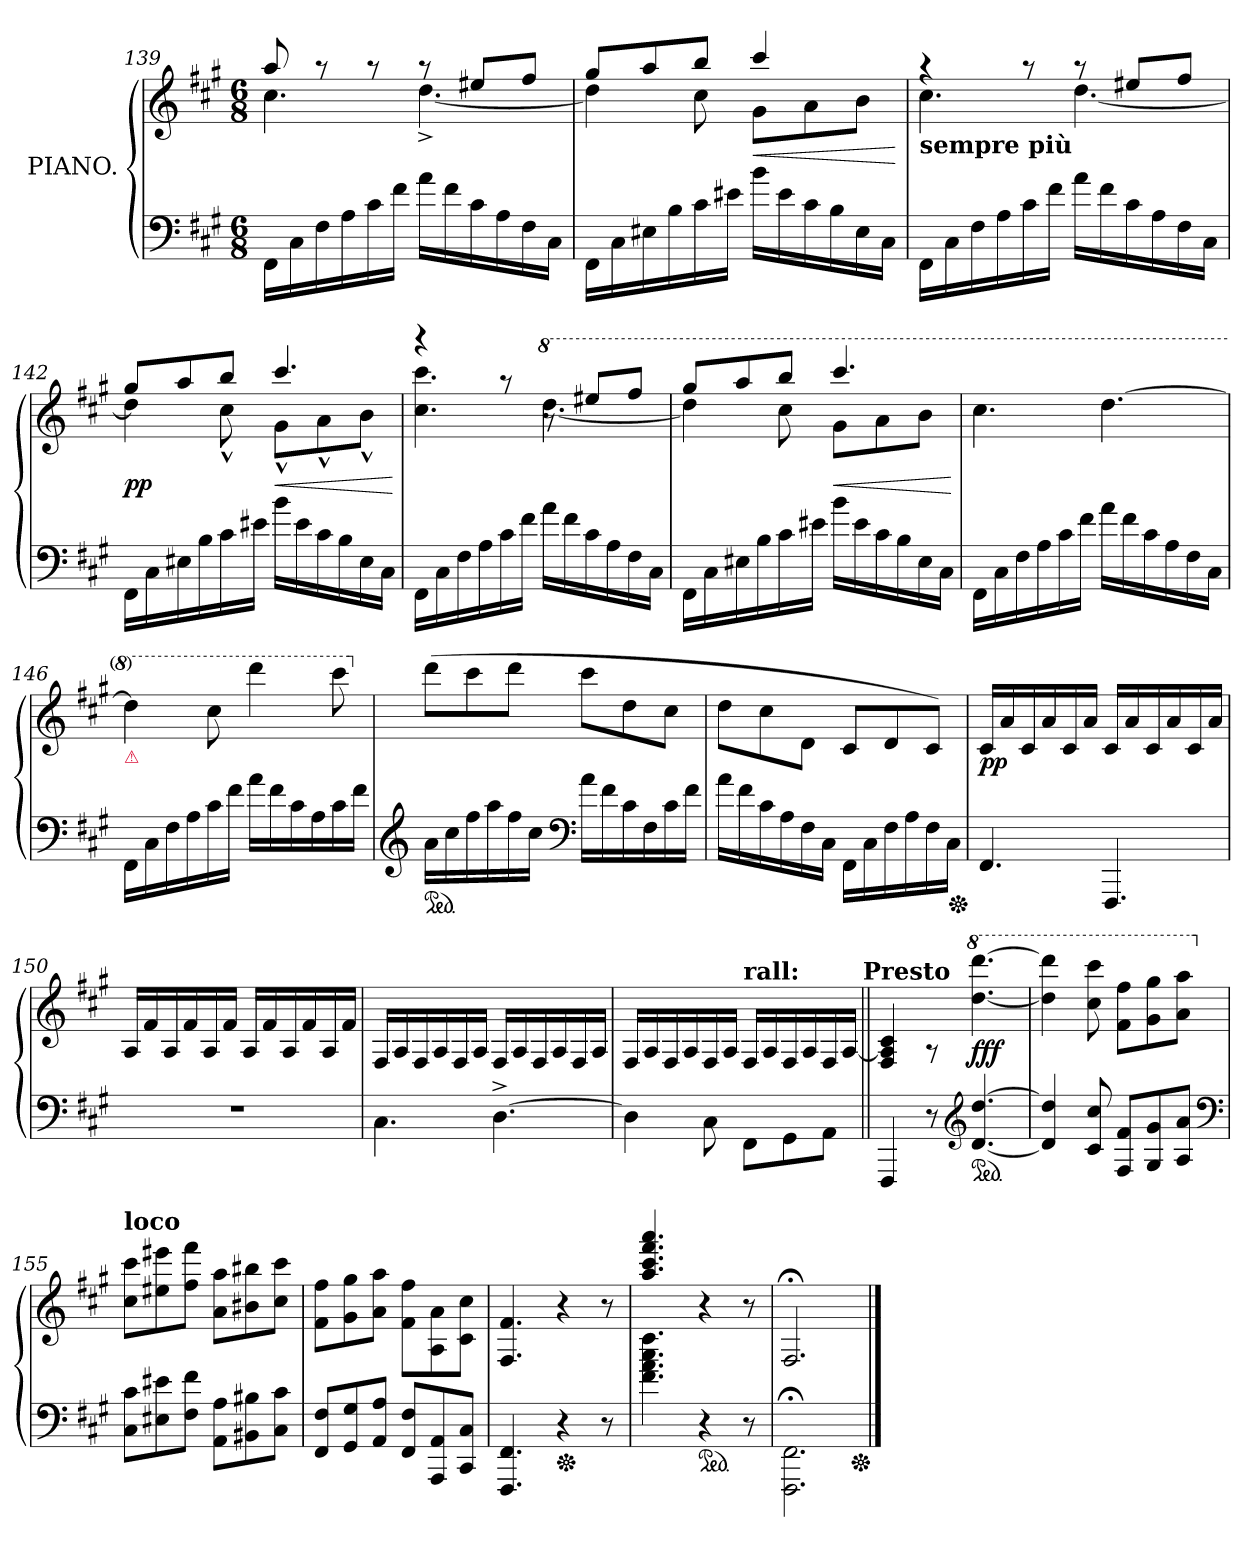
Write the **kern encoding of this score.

**kern	**kern	**dynam
*part2	*part1	*part1
*staff2	*staff1	*staff1
*I"PIANO.	*I"PIANO.	*
*clefF4	*clefG2	*
*k[f#c#g#]	*k[f#c#g#]	*
*M6/8	*M6/8	*
=139	=139	=139
*	*^	*
16FF#\LL	8aa/	4.cc#\	.
16C#\	.	.	.
16F#\	8raa	.	.
16A\	.	.	.
16c#\	8raa	.	.
16f#\JJ	.	.	.
16a\LL	8raa	[4.dd^>\	.
16f#\	.	.	.
16c#\	8ee#X/L	.	.
16A\	.	.	.
16F#\	8ff#/J	.	.
16C#\JJ	.	.	.
=140	=140	=140	=140
16FF#\LL	8gg#/L	4dd\]	.
16C#\	.	.	.
16E#X\	8aa/	.	.
16B\	.	.	.
16c#\	8bb/J	8cc#\	.
16e#X\JJ	.	.	.
!	!	!	!LO:HP:b
16b\LL	4ccc#/	8g#\L	<
16e#\	.	.	.
16c#\	.	8a\	.
16B\	.	.	.
16E#\	8ryy	8b\J	.
16C#\JJ	.	.	.
*	*v	*v	*
.	.	[
=141	=141	=141
*	*^	*
!	!LO:TX:b:B:t=sempre più	!	!
16FF#\LL	4raa	4.cc#\	.
16C#\	.	.	.
16F#\	.	.	.
16A\	.	.	.
16c#\	8raa	.	.
16f#\JJ	.	.	.
16a\LL	8raa	[4.dd\	.
16f#\	.	.	.
16c#\	8ee#X/L	.	.
16A\	.	.	.
16F#\	8ff#/J	.	.
16C#\JJ	.	.	.
=142	=142	=142	=142
16FF#\LL	8gg#/L	4dd\]	pp
16C#\	.	.	.
16E#X\	8aa/	.	.
16B\	.	.	.
16c#\	8bb/J	8cc#^^>\	.
16e#X\JJ	.	.	.
!	!	!	!LO:HP:b
16b\LL	4.ccc#/	8g#^^>\L	<
16e#\	.	.	.
16c#\	.	8a^^>\	.
16B\	.	.	.
16E#\	.	8b^^>\J	.
16C#\JJ	.	.	.
*	*v	*v	*
.	.	[
=143	=143	=143
*	*^	*
16FF#\LL	4r	4.cc#\ 4.ccc#\	.
16C#\	.	.	.
16F#\	.	.	.
16A\	.	.	.
16c#\	8raa	.	.
16f#\JJ	.	.	.
*	*8va	*	*
16a\LL	8raa	[4.ddd\	.
16f#\	.	.	.
16c#\	8eee#X/L	.	.
16A\	.	.	.
16F#\	8fff#/J	.	.
16C#\JJ	.	.	.
=144	=144	=144	=144
16FF#\LL	8ggg#/L	4ddd\]	.
16C#\	.	.	.
16E#X\	8aaa/	.	.
16B\	.	.	.
16c#\	8bbb/J	8ccc#\	.
16e#X\JJ	.	.	.
!	!	!	!LO:HP:b
16b\LL	4.cccc#/	8gg#\L	<
16e#\	.	.	.
16c#\	.	8aa\	.
16B\	.	.	.
16E#\	.	8bb\J	.
16C#\JJ	.	.	.
*	*v	*v	*
.	.	[
=145	=145	=145
16FF#\LL	4.ccc#\	.
16C#\	.	.
16F#\	.	.
16A\	.	.
16c#\	.	.
16f#\JJ	.	.
16a\LL	[4.ddd\	.
16f#\	.	.
16c#\	.	.
16A\	.	.
16F#\	.	.
16C#\JJ	.	.
=146	=146	=146
!	!LO:TX:b:color=crimson:t=⚠	!
16FF#\LL	4ddd\]	.
16C#\	.	.
16F#\	.	.
16A\	.	.
16c#\	8ccc#\	.
16f#\JJ	.	.
16a\LL	4dddd\	.
16f#\	.	.
16c#\	.	.
16A\	.	.
16c#\	8cccc#\	.
16f#\JJ	.	.
=147	=147	=147
*clefG2	*	*
*	*X8va	*
*ped	*	*
16a\LL	(8ddd\L	.
16cc#\	.	.
16ff#\	8ccc#\	.
16aa\	.	.
16ff#\	8ddd\J	.
16cc#\JJ	.	.
*clefF4	*	*
16a\LL	8ccc#\L	.
16f#\	.	.
16c#\	8dd\	.
16F#\	.	.
16c#\	8cc#\J	.
16f#\JJ	.	.
=148	=148	=148
16a\LL	8dd\L	.
16f#\	.	.
16c#\	8cc#\	.
16A\	.	.
16F#\	8d\J	.
16C#\JJ	.	.
16FF#\LL	8c#/L	.
16C#\	.	.
16F#\	8d/	.
16A\	.	.
16F#\	8c#/J)	.
16C#\JJ	.	.
*Xped	*	*
=149	=149	=149
4.FF#/	16c#/LL	pp
.	16a/	.
.	16c#/	.
.	16a/	.
.	16c#/	.
.	16a/JJ	.
4.FFF#/	16c#/LL	.
.	16a/	.
.	16c#/	.
.	16a/	.
.	16c#/	.
.	16a/JJ	.
=150	=150	=150
2.r	16A/LL	.
.	16f#/	.
.	16A/	.
.	16f#/	.
.	16A/	.
.	16f#/JJ	.
.	16A/LL	.
.	16f#/	.
.	16A/	.
.	16f#/	.
.	16A/	.
.	16f#/JJ	.
=151	=151	=151
4.C#\	16F#/LL	.
.	16A/	.
.	16F#/	.
.	16A/	.
.	16F#/	.
.	16A/JJ	.
[4.D^\	16F#/LL	.
.	16A/	.
.	16F#/	.
.	16A/	.
.	16F#/	.
.	16A/JJ	.
=152	=152	=152
4D\]	16F#/LL	.
.	16A/	.
.	16F#/	.
.	16A/	.
8C#\	16F#/	.
.	16A/JJ	.
!	!LO:TX:a:B:t=rall&colon;	!
8FF#\L	16F#/LL	.
.	16A/	.
8GG#\	16F#/	.
.	16A/	.
8AA\J	16F#/	.
.	[16A/JJ	.
!	!LO:TX:a:B:t=Presto	!
=153||	=153||	=153||
4FFF#/	4F#/ 4A]/ 4c#/	.
8r	8rA	.
*clefG2	*	*
*	*8va	*
*ped	*	*
[4.d/ [4.dd/	[4.ddd\ [4.dddd\	fff
=154	=154	=154
4d]/ 4dd]/	4ddd]\ 4dddd]\	.
8c#/ 8cc#/	8ccc#\ 8cccc#\	.
8F#/ 8f#/L	8ff#\ 8fff#\L	.
8G#/ 8g#/	8gg#\ 8ggg#\	.
8A/ 8a/J	8aa\ 8aaa\J	.
*clefF4	*	*
=155	=155	=155
*	*X8va	*
!	!LO:TX:a:B:t=loco	!
8C#\ 8c#\L	8cc#\ 8ccc#\L	.
8E#X\ 8e#X\	8ee#X\ 8eee#X\	.
8F#\ 8f#\J	8ff#\ 8fff#\J	.
8AA\ 8A\L	8a\ 8aa\L	.
8BB#X\ 8B#X\	8b#X\ 8bb#X\	.
8C#\ 8c#\J	8cc#\ 8ccc#\J	.
=156	=156	=156
8FF#/ 8F#/L	8f#\ 8ff#\L	.
8GG#/ 8G#/	8g#\ 8gg#\	.
8AA/ 8A/J	8a\ 8aa\J	.
8FF#/ 8F#/L	8f#\ 8ff#\L	.
8AAA/ 8AA/	8A\ 8a\	.
8CC#/ 8C#/J	8c#\ 8cc#\J	.
=157	=157	=157
4.FFF#/ 4.FF#/	4.F#/ 4.f#/	.
*Xped	*	*
4r	4r	.
8r	8r	.
=158	=158	=158
4.f#\ 4.a\ 4.cc#\ 4.ff#\	4.aa/ 4.ccc#/ 4.fff#/ 4.aaa/	.
*ped	*	*
4r	4r	.
8r	8r	.
=159	=159	=159
2.FFF#;\ 2.FF#;\	2.F#;</	.
*Xped	*	*
==	==	==
*-	*-	*-
